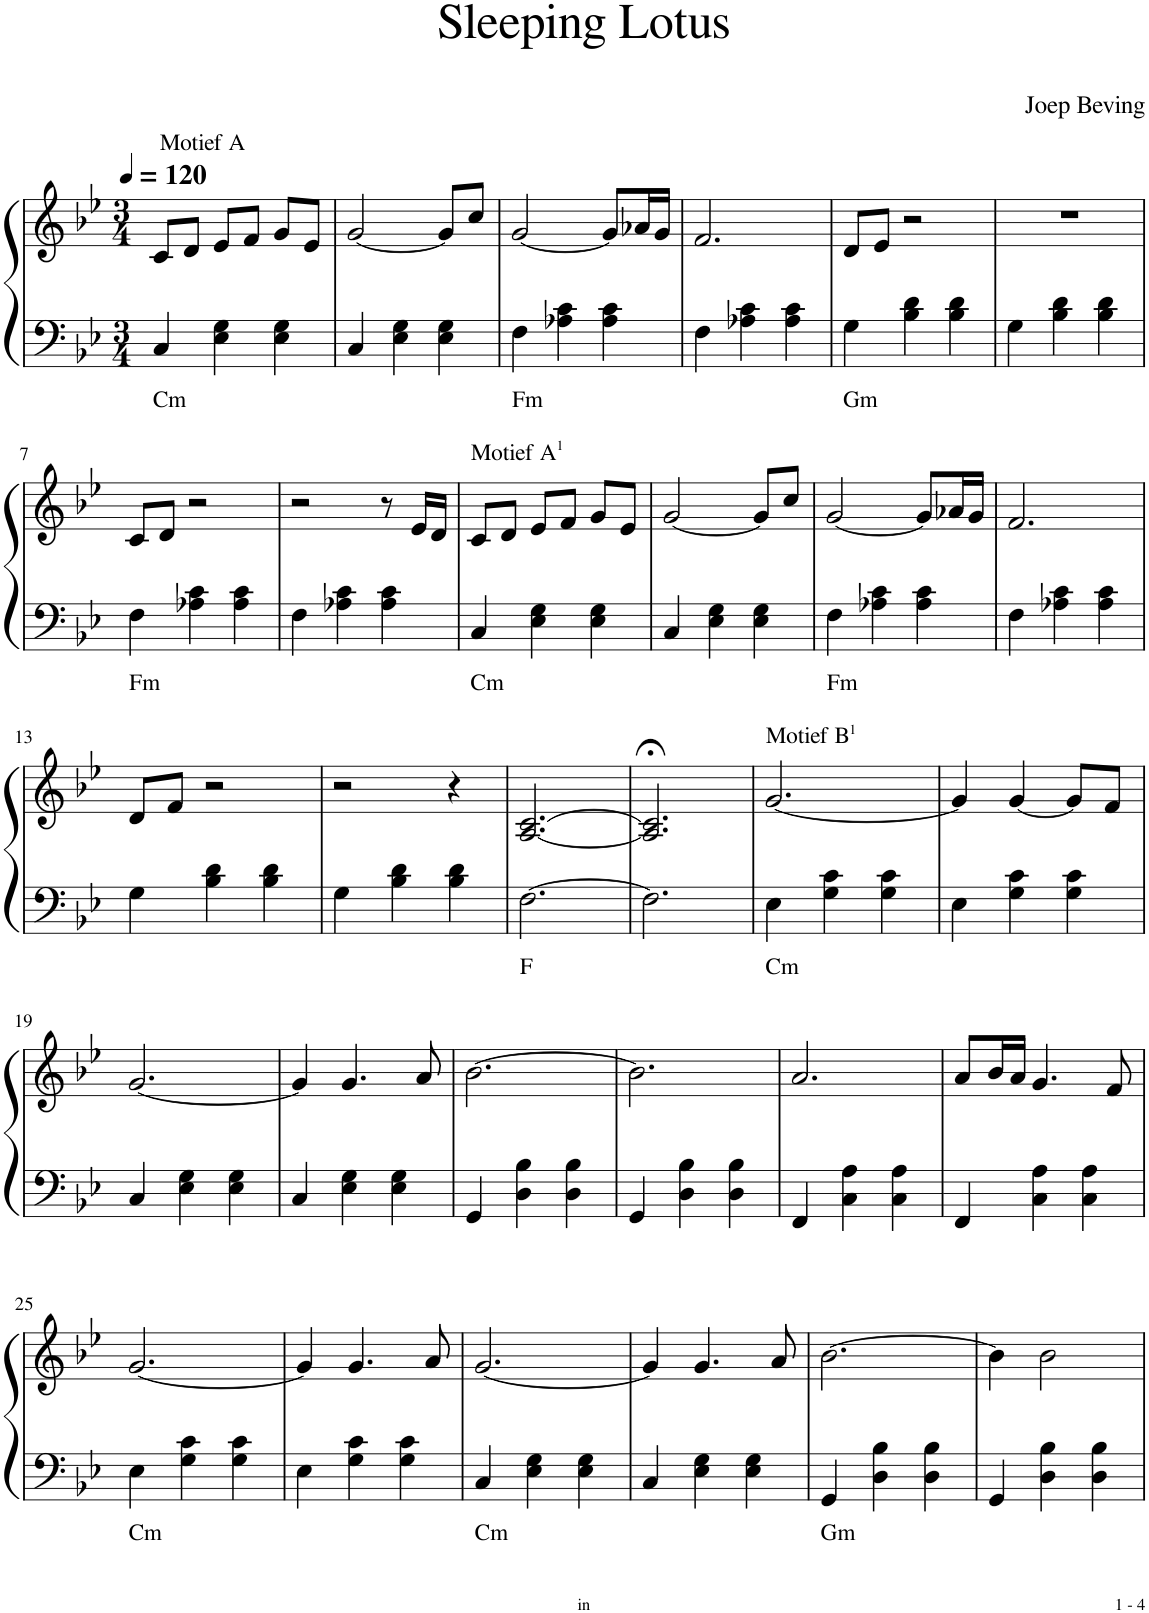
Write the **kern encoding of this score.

**kern	**kern
*part1	*part1
*staff2	*staff1
*I"Piano	*
*I'Pno.	*
*clefF4	*clefG2
*k[b-e-]	*k[b-e-]
*M3/4	*M3/4
*MM120	*MM120
=1	=1
!	!LO:TX:a:t=Motief A
!LO:TX:b:t=Cm	!
4C/	8c/L
.	8d/J
4E-\ 4G\	8e-/L
.	8f/J
4E-\ 4G\	8g/L
.	8e-/J
=2	=2
4C/	[2g/
4E-\ 4G\	.
4E-\ 4G\	8g/L]
.	8cc/J
=3	=3
!LO:TX:b:t=Fm	!
4F\	[2g/
4A-X\ 4c\	.
4A-\ 4c\	8g/L]
.	16a-X/L
.	16g/JJ
=4	=4
4F\	2.f/
4A-X\ 4c\	.
4A-\ 4c\	.
=5	=5
!LO:TX:b:t=Gm	!
4G\	8d/L
.	8e-/J
4B-\ 4d\	2r
4B-\ 4d\	.
=6	=6
4G\	2.r
4B-\ 4d\	.
4B-\ 4d\	.
!!LO:LB:g=z
=7	=7
!LO:TX:b:t=Fm	!
4F\	8c/L
.	8d/J
4A-X\ 4c\	2r
4A-\ 4c\	.
=8	=8
4F\	2r
4A-X\ 4c\	.
4A-\ 4c\	8r
.	16e-/LL
.	16d/JJ
=9	=9
!	!LO:TX:a:t=Motief A
!	!LO:TX:a:t=1
!LO:TX:b:t=Cm	!
4C/	8c/L
.	8d/J
4E-\ 4G\	8e-/L
.	8f/J
4E-\ 4G\	8g/L
.	8e-/J
=10	=10
4C/	[2g/
4E-\ 4G\	.
4E-\ 4G\	8g/L]
.	8cc/J
=11	=11
!LO:TX:b:t=Fm	!
4F\	[2g/
4A-X\ 4c\	.
4A-\ 4c\	8g/L]
.	16a-X/L
.	16g/JJ
=12	=12
4F\	2.f/
4A-X\ 4c\	.
4A-\ 4c\	.
!!LO:LB:g=z
=13	=13
4G\	8d/L
.	8f/J
4B-\ 4d\	2r
4B-\ 4d\	.
=14	=14
4G\	2r
4B-\ 4d\	.
4B-\ 4d\	4r
=15	=15
!LO:TX:b:t=F	!
[2.F\	[2.A/ [2.c/
=16	=16
2.F\]	2.A/];< 2.c/];<
=17	=17
!	!LO:TX:a:t=Motief B
!	!LO:TX:a:t=1
!LO:TX:b:t=Cm	!
4E-\	[2.g/
4G\ 4c\	.
4G\ 4c\	.
=18	=18
4E-\	4g/]
4G\ 4c\	[4g/
4G\ 4c\	8g/L]
.	8f/J
!!LO:LB:g=z
=19	=19
4C/	[2.g/
4E-\ 4G\	.
4E-\ 4G\	.
=20	=20
4C/	4g/]
4E-\ 4G\	4.g/
4E-\ 4G\	.
.	8a/
=21	=21
4GG/	[2.b-\
4D\ 4B-\	.
4D\ 4B-\	.
=22	=22
4GG/	2.b-\]
4D\ 4B-\	.
4D\ 4B-\	.
=23	=23
4FF/	2.a/
4C\ 4A\	.
4C\ 4A\	.
=24	=24
4FF/	8a/L
.	16b-/L
.	16a/JJ
4C\ 4A\	4.g/
4C\ 4A\	.
.	8f/
!!LO:LB:g=z
=25	=25
!LO:TX:b:t=Cm	!
4E-\	[2.g/
4G\ 4c\	.
4G\ 4c\	.
=26	=26
4E-\	4g/]
4G\ 4c\	4.g/
4G\ 4c\	.
.	8a/
=27	=27
!LO:TX:b:t=Cm	!
4C/	[2.g/
4E-\ 4G\	.
4E-\ 4G\	.
=28	=28
4C/	4g/]
4E-\ 4G\	4.g/
4E-\ 4G\	.
.	8a/
=29	=29
!LO:TX:b:t=Gm	!
4GG/	[2.b-\
4D\ 4B-\	.
4D\ 4B-\	.
=30	=30
4GG/	4b-\]
4D\ 4B-\	2b-\
4D\ 4B-\	.
=	=
*-	*-
